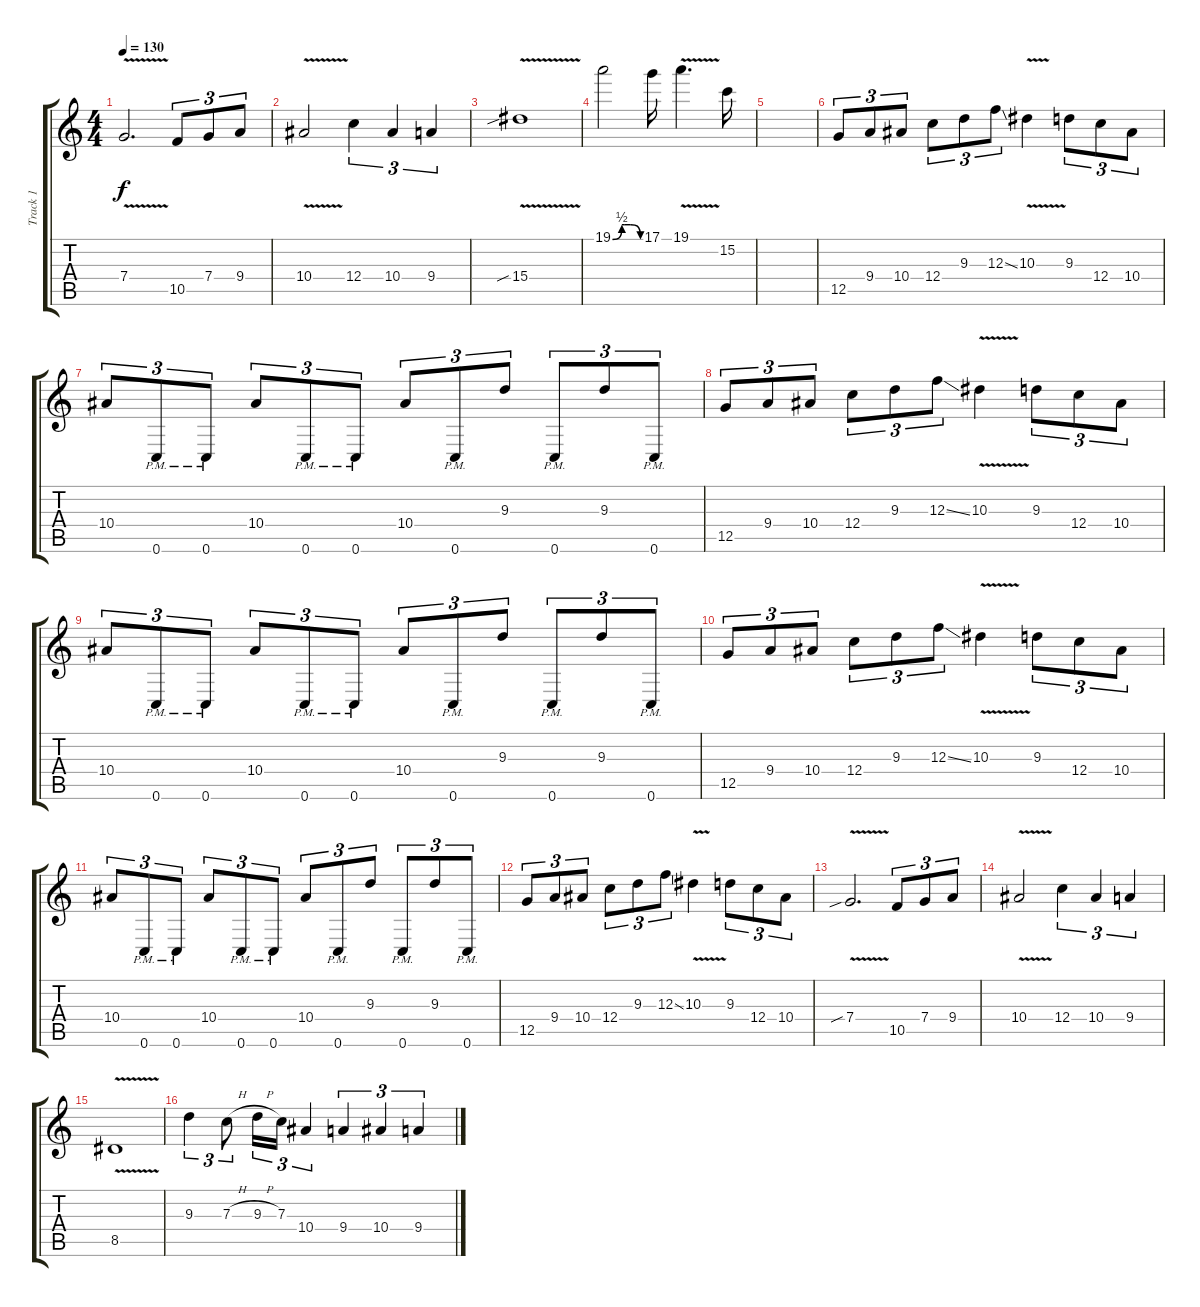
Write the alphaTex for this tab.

\track ("Track 1" "Track 1") {instrument distortionguitar}
\staff {score tabs}
\tuning (D4 A3 F3 C3 G2 C2) {hide}
\ts (4 4)
\tempo 130
\clef g2
\ks c
7.4{v}.2{d dy f} 10.5.8{tu (3 2)} 7.4.8{tu (3 2)} 9.4.8{tu (3 2)} |
10.4{v}.2 12.4.4{tu (3 2)} 10.4.4{tu (3 2)} 9.4.4{tu (3 2)} |
15.4{v sib}.1 |
19.1{be (custom 0 0 20 2 25 2 39 2 60 0)}.2 17.1.16 19.1{v}.4{d} 15.2.16 |
|
12.5.8{tu (3 2)} 9.4.8{tu (3 2)} 10.4.8{tu (3 2)} 12.4.8{tu (3 2)} 9.3.8{tu (3 2)} 12.3{ss}.8{tu (3 2)} 10.3{v}.4 9.3.8{tu (3 2)} 12.4.8{tu (3 2)} 10.4.8{tu (3 2)} |
10.4.8{tu (3 2)} 0.6{pm}.8{tu (3 2)} 0.6{pm}.8{tu (3 2)} 10.4.8{tu (3 2)} 0.6{pm}.8{tu (3 2)} 0.6{pm}.8{tu (3 2)} 10.4.8{tu (3 2)} 0.6{pm}.8{tu (3 2)} 9.3.8{tu (3 2)} 0.6{pm}.8{tu (3 2)} 9.3.8{tu (3 2)} 0.6{pm}.8{tu (3 2)} |
12.5.8{tu (3 2)} 9.4.8{tu (3 2)} 10.4.8{tu (3 2)} 12.4.8{tu (3 2)} 9.3.8{tu (3 2)} 12.3{ss}.8{tu (3 2)} 10.3{v}.4 9.3.8{tu (3 2)} 12.4.8{tu (3 2)} 10.4.8{tu (3 2)} |
10.4.8{tu (3 2)} 0.6{pm}.8{tu (3 2)} 0.6{pm}.8{tu (3 2)} 10.4.8{tu (3 2)} 0.6{pm}.8{tu (3 2)} 0.6{pm}.8{tu (3 2)} 10.4.8{tu (3 2)} 0.6{pm}.8{tu (3 2)} 9.3.8{tu (3 2)} 0.6{pm}.8{tu (3 2)} 9.3.8{tu (3 2)} 0.6{pm}.8{tu (3 2)} |
12.5.8{tu (3 2)} 9.4.8{tu (3 2)} 10.4.8{tu (3 2)} 12.4.8{tu (3 2)} 9.3.8{tu (3 2)} 12.3{ss}.8{tu (3 2)} 10.3{v}.4 9.3.8{tu (3 2)} 12.4.8{tu (3 2)} 10.4.8{tu (3 2)} |
10.4.8{tu (3 2)} 0.6{pm}.8{tu (3 2)} 0.6{pm}.8{tu (3 2)} 10.4.8{tu (3 2)} 0.6{pm}.8{tu (3 2)} 0.6{pm}.8{tu (3 2)} 10.4.8{tu (3 2)} 0.6{pm}.8{tu (3 2)} 9.3.8{tu (3 2)} 0.6{pm}.8{tu (3 2)} 9.3.8{tu (3 2)} 0.6{pm}.8{tu (3 2)} |
12.5.8{tu (3 2)} 9.4.8{tu (3 2)} 10.4.8{tu (3 2)} 12.4.8{tu (3 2)} 9.3.8{tu (3 2)} 12.3{ss}.8{tu (3 2)} 10.3{v}.4 9.3.8{tu (3 2)} 12.4.8{tu (3 2)} 10.4.8{tu (3 2)} |
7.4{v sib}.2{d} 10.5.8{tu (3 2)} 7.4.8{tu (3 2)} 9.4.8{tu (3 2)} |
10.4{v}.2 12.4.4{tu (3 2)} 10.4.4{tu (3 2)} 9.4.4{tu (3 2)} |
8.5{v}.1 |
9.3.4{tu (3 2)} 7.3{h}.8{tu (3 2)} 9.3{h}.16{tu (3 2)} 7.3.16{tu (3 2)} 10.4.4{tu (3 2)} 9.4.4{tu (3 2)} 10.4.4{tu (3 2)} 9.4.4{tu (3 2)}
